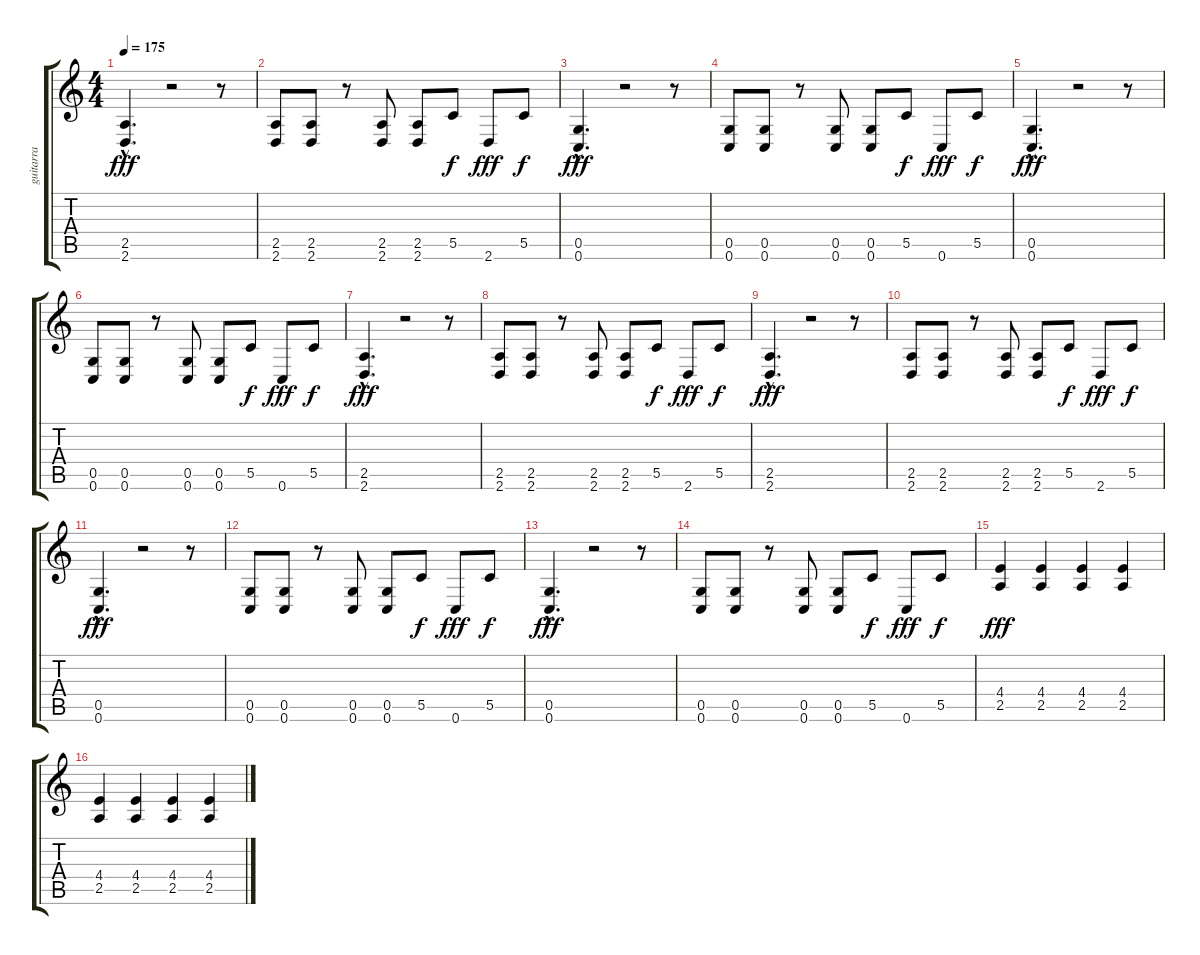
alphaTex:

\track ("guitarra" "guitarra") {instrument distortionguitar}
\staff {score tabs}
\tuning (D4 A3 F3 C3 G2 C2) {hide}
\ts (4 4)
\tempo 175
\clef g2
\ks c
(2.5{hac} 2.6{hac}).4{d dy fff} r.2 r.8 |
(2.5 2.6).8 (2.5 2.6).8 r.8 (2.5 2.6).8 (2.5 2.6).8 5.5.8{dy f} 2.6.8{dy fff} 5.5.8{dy f} |
(0.5{hac} 0.6{hac}).4{d dy fff} r.2 r.8 |
(0.5 0.6).8 (0.5 0.6).8 r.8 (0.5 0.6).8 (0.5 0.6).8 5.5.8{dy f} 0.6.8{dy fff} 5.5.8{dy f} |
(0.5{hac} 0.6{hac}).4{d dy fff} r.2 r.8 |
(0.5 0.6).8 (0.5 0.6).8 r.8 (0.5 0.6).8 (0.5 0.6).8 5.5.8{dy f} 0.6.8{dy fff} 5.5.8{dy f} |
(2.5{hac} 2.6{hac}).4{d dy fff} r.2 r.8 |
(2.5 2.6).8 (2.5 2.6).8 r.8 (2.5 2.6).8 (2.5 2.6).8 5.5.8{dy f} 2.6.8{dy fff} 5.5.8{dy f} |
(2.5{hac} 2.6{hac}).4{d dy fff} r.2 r.8 |
(2.5 2.6).8 (2.5 2.6).8 r.8 (2.5 2.6).8 (2.5 2.6).8 5.5.8{dy f} 2.6.8{dy fff} 5.5.8{dy f} |
(0.5{hac} 0.6{hac}).4{d dy fff} r.2 r.8 |
(0.5 0.6).8 (0.5 0.6).8 r.8 (0.5 0.6).8 (0.5 0.6).8 5.5.8{dy f} 0.6.8{dy fff} 5.5.8{dy f} |
(0.5{hac} 0.6{hac}).4{d dy fff} r.2 r.8 |
(0.5 0.6).8 (0.5 0.6).8 r.8 (0.5 0.6).8 (0.5 0.6).8 5.5.8{dy f} 0.6.8{dy fff} 5.5.8{dy f} |
(4.4 2.5).4{dy fff} (4.4 2.5).4 (4.4 2.5).4 (4.4 2.5).4 |
(4.4 2.5).4 (4.4 2.5).4 (4.4 2.5).4 (4.4 2.5).4
